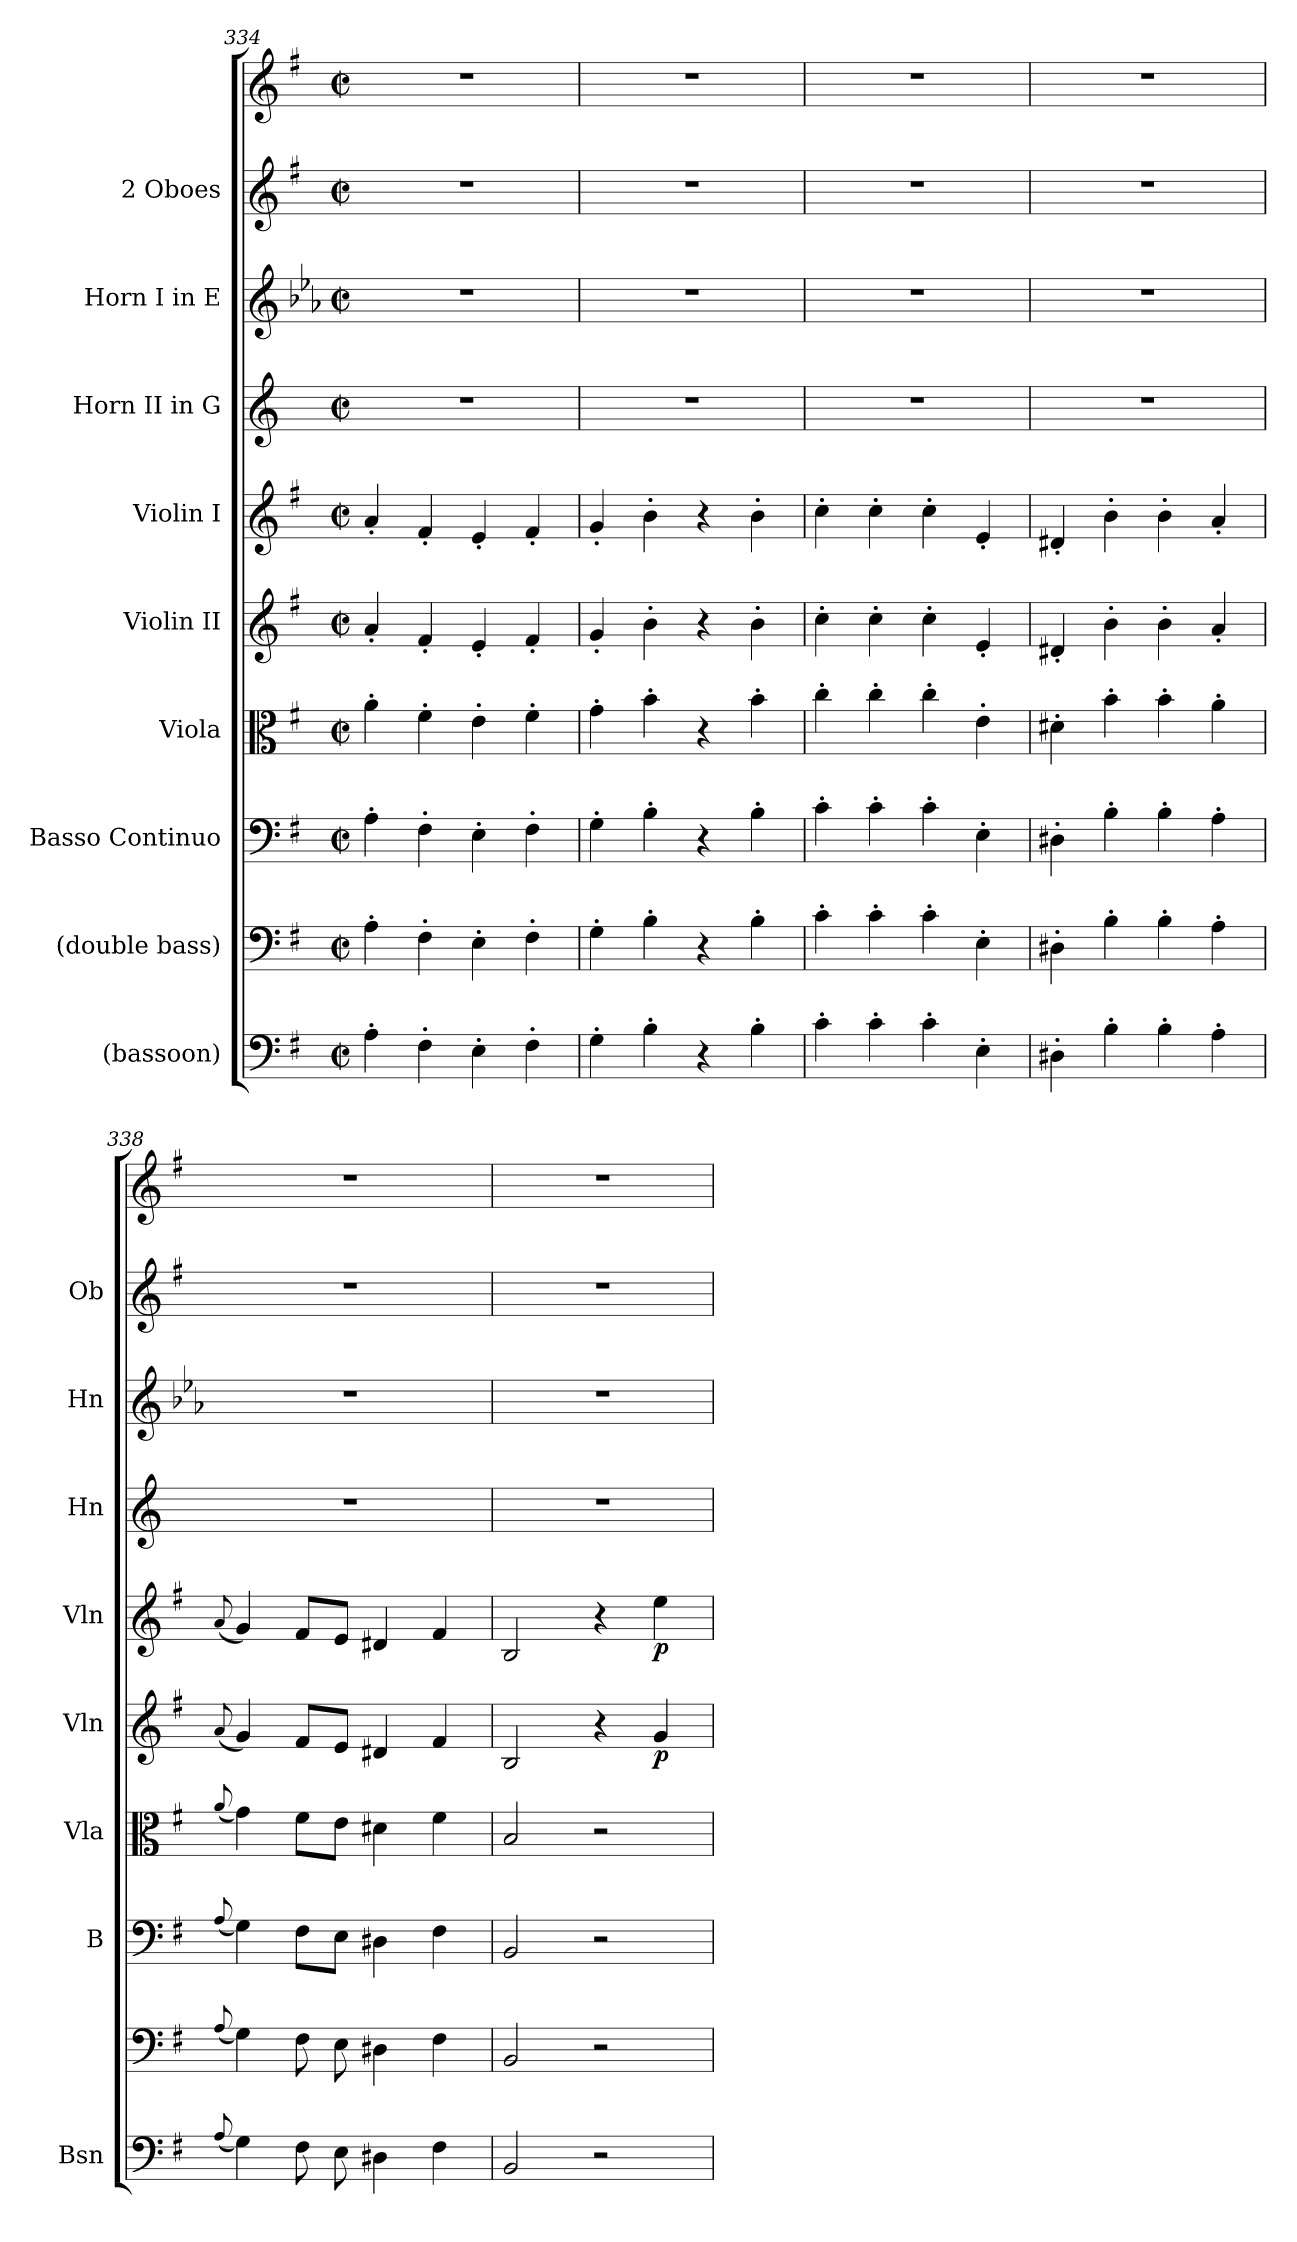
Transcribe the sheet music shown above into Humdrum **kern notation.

**kern	**kern	**kern	**kern	**kern	**dynam	**kern	**dynam	**kern	**kern	**kern	**kern
*part9	*part8	*part7	*part6	*part5	*part5	*part4	*part4	*part3	*part2	*part1	*part1
*staff10	*staff9	*staff8	*staff7	*staff6	*staff6	*staff5	*staff5	*staff4	*staff3	*staff2	*staff1
*I"(bassoon)	*I"(double bass)	*I"Basso Continuo	*I"Viola	*I"Violin II	*	*I"Violin I	*	*I"Horn II in G	*I"Horn I in E	*I"2 Oboes	*
*I'Bsn	*	*I'B	*I'Vla	*I'Vln	*	*I'Vln	*	*I'Hn	*I'Hn	*I'Ob	*
*clefF4	*clefF4	*clefF4	*clefC3	*clefG2	*	*clefG2	*	*clefG2	*clefG2	*clefG2	*clefG2
*	*	*	*	*	*	*	*	*ITrd3c5	*ITrd5c8	*	*
*k[f#]	*k[f#]	*k[f#]	*k[f#]	*k[f#]	*	*k[f#]	*	*k[f#]	*k[f#]	*k[f#]	*k[f#]
*M2/2	*M2/2	*M2/2	*M2/2	*M2/2	*	*M2/2	*	*M2/2	*M2/2	*M2/2	*M2/2
*met(c|)	*met(c|)	*met(c|)	*met(c|)	*met(c|)	*	*met(c|)	*	*met(c|)	*met(c|)	*met(c|)	*met(c|)
=334	=334	=334	=334	=334	=334	=334	=334	=334	=334	=334	=334
4A'	4A'	4A'	4a'	4a'	.	4a'	.	1r	1r	1r	1r
4F#'	4F#'	4F#'	4f#'	4f#'	.	4f#'	.	.	.	.	.
4E'	4E'	4E'	4e'	4e'	.	4e'	.	.	.	.	.
4F#'	4F#'	4F#'	4f#'	4f#'	.	4f#'	.	.	.	.	.
=335	=335	=335	=335	=335	=335	=335	=335	=335	=335	=335	=335
4G'	4G'	4G'	4g'	4g'	.	4g'	.	1r	1r	1r	1r
4B'	4B'	4B'	4b'	4b'	.	4b'	.	.	.	.	.
4r	4r	4r	4r	4r	.	4r	.	.	.	.	.
4B'	4B'	4B'	4b'	4b'	.	4b'	.	.	.	.	.
=336	=336	=336	=336	=336	=336	=336	=336	=336	=336	=336	=336
4c'	4c'	4c'	4cc'	4cc'	.	4cc'	.	1r	1r	1r	1r
4c'	4c'	4c'	4cc'	4cc'	.	4cc'	.	.	.	.	.
4c'	4c'	4c'	4cc'	4cc'	.	4cc'	.	.	.	.	.
4E'	4E'	4E'	4e'	4e'	.	4e'	.	.	.	.	.
=337	=337	=337	=337	=337	=337	=337	=337	=337	=337	=337	=337
4D#X'	4D#X'	4D#X'	4d#X'	4d#X'	.	4d#X'	.	1r	1r	1r	1r
4B'	4B'	4B'	4b'	4b'	.	4b'	.	.	.	.	.
4B'	4B'	4B'	4b'	4b'	.	4b'	.	.	.	.	.
4A'	4A'	4A'	4a'	4a'	.	4a'	.	.	.	.	.
=338	=338	=338	=338	=338	=338	=338	=338	=338	=338	=338	=338
(8qqA/	(8qqA/	(8qqA/	(8qqa/	(8qqa/	.	(8qqa/	.	.	.	.	.
4G)	4G)	4G)	4g)	4g)	.	4g)	.	1r	1r	1r	1r
8F#	8F#	8F#L	8f#L	8f#L	.	8f#L	.	.	.	.	.
8E	8E	8EJ	8eJ	8eJ	.	8eJ	.	.	.	.	.
4D#X	4D#X	4D#X	4d#X	4d#X	.	4d#X	.	.	.	.	.
4F#	4F#	4F#	4f#	4f#	.	4f#	.	.	.	.	.
=339	=339	=339	=339	=339	=339	=339	=339	=339	=339	=339	=339
2BB	2BB	2BB	2B	2B	.	2B	.	1r	1r	1r	1r
2r	2r	2r	2r	4r	.	4r	.	.	.	.	.
.	.	.	.	4g	p	4ee	p	.	.	.	.
=	=	=	=	=	=	=	=	=	=	=	=
*-	*-	*-	*-	*-	*-	*-	*-	*-	*-	*-	*-
